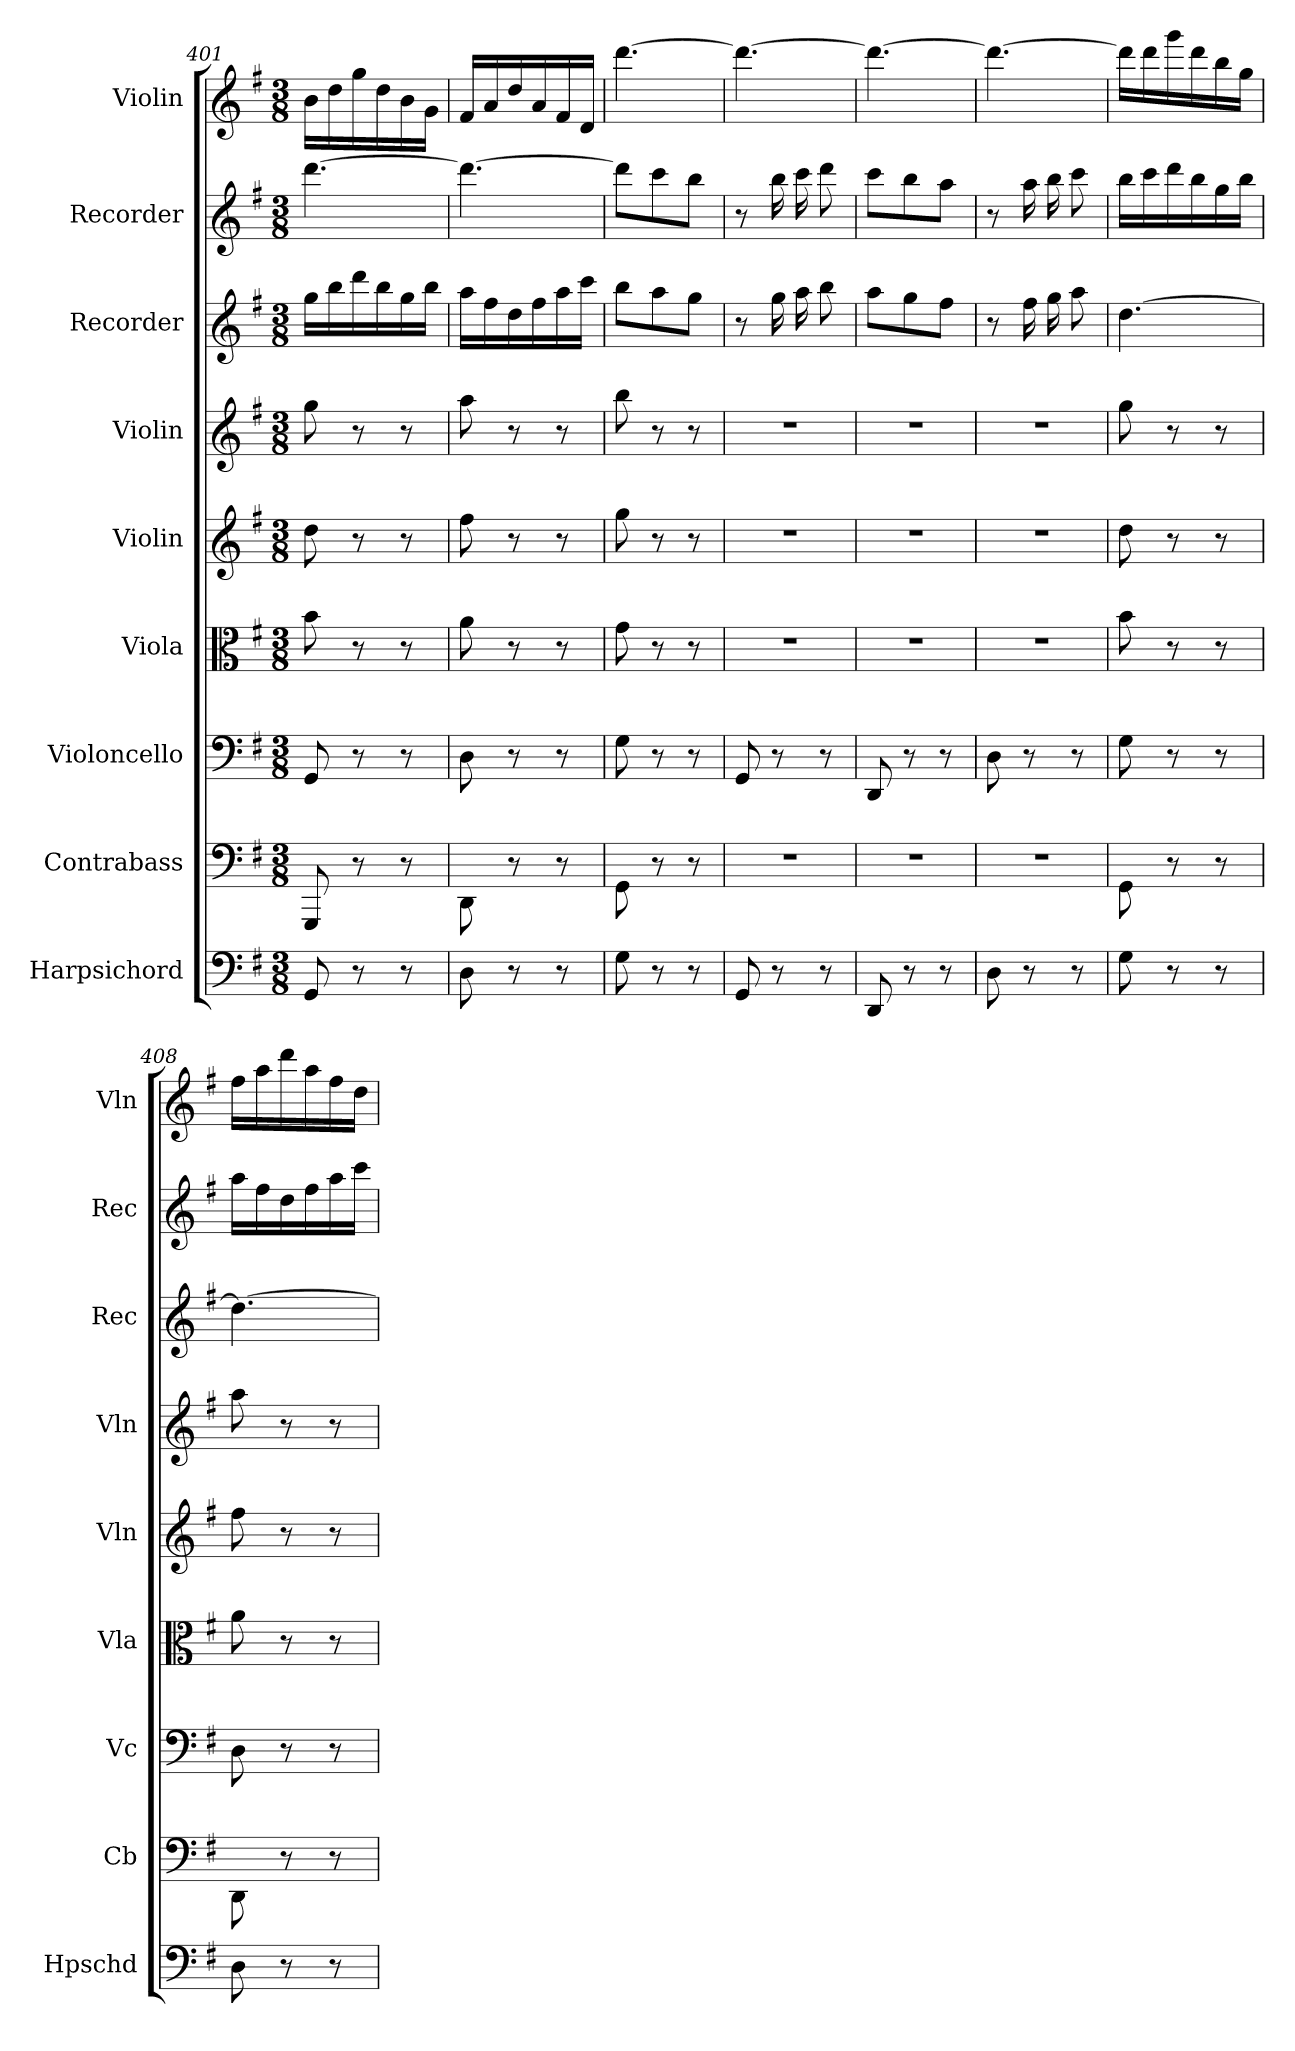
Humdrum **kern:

**kern	**kern	**kern	**kern	**kern	**kern	**kern	**kern	**kern
*part9	*part8	*part7	*part6	*part5	*part4	*part3	*part2	*part1
*staff9	*staff8	*staff7	*staff6	*staff5	*staff4	*staff3	*staff2	*staff1
*I"Harpsichord	*I"Contrabass	*I"Violoncello	*I"Viola	*I"Violin	*I"Violin	*I"Recorder	*I"Recorder	*I"Violin
*I'Hpschd	*I'Cb	*I'Vc	*I'Vla	*I'Vln	*I'Vln	*I'Rec	*I'Rec	*I'Vln
*clefF4	*clefF4	*clefF4	*clefC3	*clefG2	*clefG2	*clefG2	*clefG2	*clefG2
*	*ITrd7c12	*	*	*	*	*	*	*
*k[f#]	*k[f#]	*k[f#]	*k[f#]	*k[f#]	*k[f#]	*k[f#]	*k[f#]	*k[f#]
*G:	*G:	*G:	*G:	*G:	*G:	*G:	*G:	*G:
*M3/8	*M3/8	*M3/8	*M3/8	*M3/8	*M3/8	*M3/8	*M3/8	*M3/8
=401	=401	=401	=401	=401	=401	=401	=401	=401
8GG/	8GGGG/	8GG/	8b\	8dd\	8gg\	16gg\LL	[4.ddd\	16b\LL
.	.	.	.	.	.	16bb\	.	16dd\
8r	8r	8r	8r	8r	8r	16ddd\	.	16gg\
.	.	.	.	.	.	16bb\	.	16dd\
8r	8r	8r	8r	8r	8r	16gg\	.	16b\
.	.	.	.	.	.	16bb\JJ	.	16g\JJ
=402	=402	=402	=402	=402	=402	=402	=402	=402
8D\	8DDD\	8D\	8a\	8ff#\	8aa\	16aa\LL	4.ddd\_	16f#/LL
.	.	.	.	.	.	16ff#\	.	16a/
8r	8r	8r	8r	8r	8r	16dd\	.	16dd/
.	.	.	.	.	.	16ff#\	.	16a/
8r	8r	8r	8r	8r	8r	16aa\	.	16f#/
.	.	.	.	.	.	16ccc\JJ	.	16d/JJ
=403	=403	=403	=403	=403	=403	=403	=403	=403
8G\	8GGG\	8G\	8g\	8gg\	8bb\	8bb\L	8ddd\L]	[4.ddd\
8r	8r	8r	8r	8r	8r	8aa\	8ccc\	.
8r	8r	8r	8r	8r	8r	8gg\J	8bb\J	.
=404	=404	=404	=404	=404	=404	=404	=404	=404
8GG/	4.r	8GG/	4.r	4.r	4.r	8r	8r	4.ddd\_
8r	.	8r	.	.	.	16gg\	16bb\	.
.	.	.	.	.	.	16aa\	16ccc\	.
8r	.	8r	.	.	.	8bb\	8ddd\	.
=405	=405	=405	=405	=405	=405	=405	=405	=405
8DD/	4.r	8DD/	4.r	4.r	4.r	8aa\L	8ccc\L	4.ddd\_
8r	.	8r	.	.	.	8gg\	8bb\	.
8r	.	8r	.	.	.	8ff#\J	8aa\J	.
=406	=406	=406	=406	=406	=406	=406	=406	=406
8D\	4.r	8D\	4.r	4.r	4.r	8r	8r	4.ddd\_
8r	.	8r	.	.	.	16ff#\	16aa\	.
.	.	.	.	.	.	16gg\	16bb\	.
8r	.	8r	.	.	.	8aa\	8ccc\	.
=407	=407	=407	=407	=407	=407	=407	=407	=407
8G\	8GGG\	8G\	8b\	8dd\	8gg\	[4.dd\	16bb\LL	16ddd\LL]
.	.	.	.	.	.	.	16ccc\	16ddd\
8r	8r	8r	8r	8r	8r	.	16ddd\	16ggg\
.	.	.	.	.	.	.	16bb\	16ddd\
8r	8r	8r	8r	8r	8r	.	16gg\	16bb\
.	.	.	.	.	.	.	16bb\JJ	16gg\JJ
=408	=408	=408	=408	=408	=408	=408	=408	=408
8D\	8DDD\	8D\	8a\	8ff#\	8aa\	4.dd\_	16aa\LL	16ff#\LL
.	.	.	.	.	.	.	16ff#\	16aa\
8r	8r	8r	8r	8r	8r	.	16dd\	16ddd\
.	.	.	.	.	.	.	16ff#\	16aa\
8r	8r	8r	8r	8r	8r	.	16aa\	16ff#\
.	.	.	.	.	.	.	16ccc\JJ	16dd\JJ
=	=	=	=	=	=	=	=	=
*-	*-	*-	*-	*-	*-	*-	*-	*-
